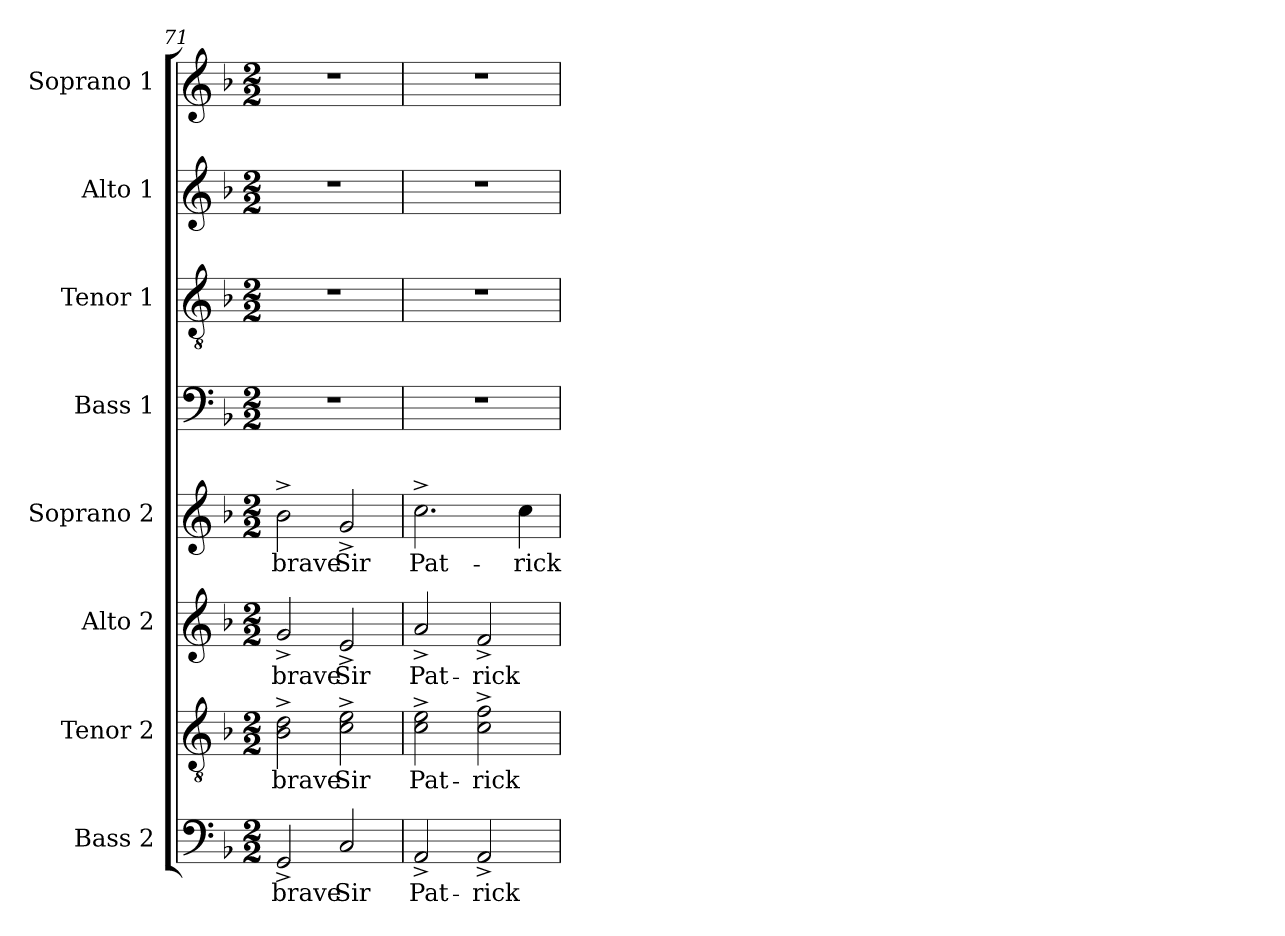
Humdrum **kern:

**kern	**text	**kern	**text	**kern	**text	**kern	**text	**kern	**kern	**kern	**kern
*part8	*part8	*part7	*part7	*part6	*part6	*part5	*part5	*part4	*part3	*part2	*part1
*staff8	*staff8	*staff7	*staff7	*staff6	*staff6	*staff5	*staff5	*staff4	*staff3	*staff2	*staff1
*I"Bass 2	*	*I"Tenor 2	*	*I"Alto 2	*	*I"Soprano 2	*	*I"Bass 1	*I"Tenor 1	*I"Alto 1	*I"Soprano 1
*I'B2.	*	*I'T2.	*	*I'A2.	*	*I'S2.	*	*I'B1.	*I'T1.	*I'A1.	*I'S1.
*clefF4	*	*clefGv2	*	*clefG2	*	*clefG2	*	*clefF4	*clefGv2	*clefG2	*clefG2
*	*	*ITrd7c12	*	*	*	*	*	*	*ITrd7c12	*	*
*k[b-]	*	*k[b-]	*	*k[b-]	*	*k[b-]	*	*k[b-]	*k[b-]	*k[b-]	*k[b-]
*F:	*	*F:	*	*F:	*	*F:	*	*F:	*F:	*F:	*F:
*M2/2	*	*M2/2	*	*M2/2	*	*M2/2	*	*M2/2	*M2/2	*M2/2	*M2/2
=71	=71	=71	=71	=71	=71	=71	=71	=71	=71	=71	=71
!	!LO:LY:b:color=#000000	!	!	!	!	!	!	!	!	!	!
!	!	!	!LO:LY:b:color=#000000	!	!	!	!	!	!	!	!
!	!	!	!	!	!LO:LY:b:color=#000000	!	!	!	!	!	!
!	!	!	!	!	!	!	!LO:LY:b:color=#000000	!	!	!	!
2GG^i/	brave	2BB-i\^ 2Di^	brave	2g^i/	brave	2b-^i\	brave	1r	1r	1r	1r
!	!LO:LY:b:color=#000000	!	!	!	!	!	!	!	!	!	!
!	!	!	!LO:LY:b:color=#000000	!	!	!	!	!	!	!	!
!	!	!	!	!	!LO:LY:b:color=#000000	!	!	!	!	!	!
!	!	!	!	!	!	!	!LO:LY:b:color=#000000	!	!	!	!
2Ci/	Sir	2Ci\^ 2Ei^	Sir	2e^i/	Sir	2g^i/	Sir	.	.	.	.
=72	=72	=72	=72	=72	=72	=72	=72	=72	=72	=72	=72
!	!LO:LY:b:color=#000000	!	!	!	!	!	!	!	!	!	!
!	!	!	!LO:LY:b:color=#000000	!	!	!	!	!	!	!	!
!	!	!	!	!	!LO:LY:b:color=#000000	!	!	!	!	!	!
!	!	!	!	!	!	!	!LO:LY:b:color=#000000	!	!	!	!
2AA^i/	Pat-	2Ci\^ 2Ei^	Pat-	2a^i/	Pat-	2.cc^i\	Pat-	1r	1r	1r	1r
!	!LO:LY:b:color=#000000	!	!	!	!	!	!	!	!	!	!
!	!	!	!LO:LY:b:color=#000000	!	!	!	!	!	!	!	!
!	!	!	!	!	!LO:LY:b:color=#000000	!	!	!	!	!	!
2AA^i/	-rick	2Ci\^ 2Fi^	-rick	2f^i/	-rick	.	.	.	.	.	.
!	!	!	!	!	!	!	!LO:LY:b:color=#000000	!	!	!	!
.	.	.	.	.	.	4cci\	-rick	.	.	.	.
=	=	=	=	=	=	=	=	=	=	=	=
*-	*-	*-	*-	*-	*-	*-	*-	*-	*-	*-	*-
